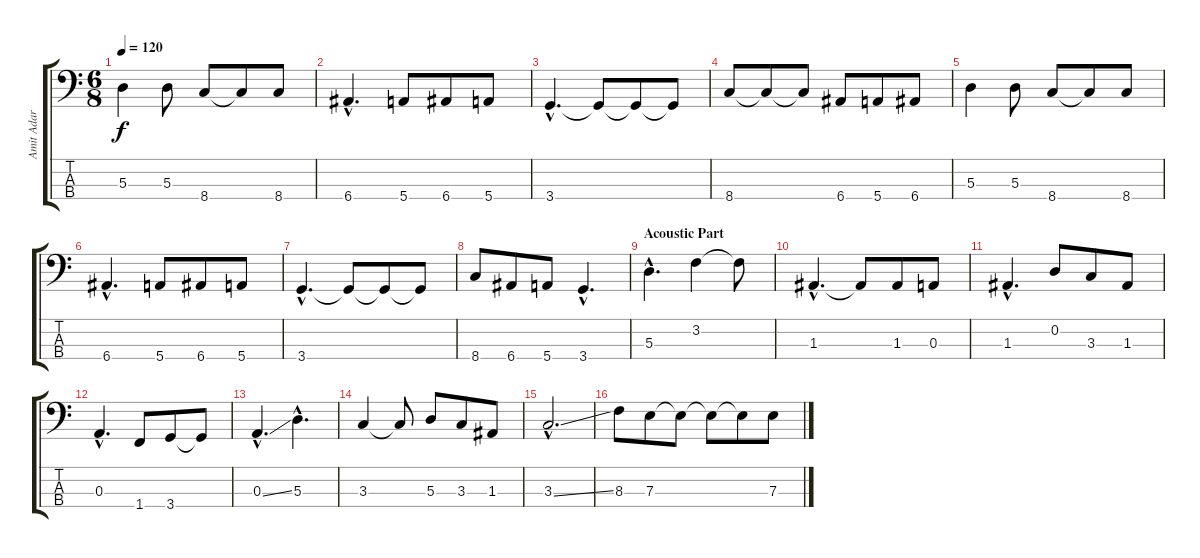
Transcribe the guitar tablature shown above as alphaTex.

\track ("Amit Adar" "Amit Adar") {instrument electricbassfinger}
\staff {score tabs}
\tuning (G2 D2 A1 E1) {hide}
\ts (6 8)
\tempo 120
\clef f4
\ks c
5.3.4{dy f} 5.3.8 8.4.8 8.4{t}.8 8.4.8 |
6.4{hac}.4{d} 5.4.8 6.4.8 5.4.8 |
3.4{hac}.4{d} 3.4{t}.8 3.4{t}.8 3.4{t}.8 |
8.4.8 8.4{t}.8 8.4{t}.8 6.4.8 5.4.8 6.4.8 |
5.3.4 5.3.8 8.4.8 8.4{t}.8 8.4.8 |
6.4{hac}.4{d} 5.4.8 6.4.8 5.4.8 |
3.4{hac}.4{d} 3.4{t}.8 3.4{t}.8 3.4{t}.8 |
8.4.8 6.4.8 5.4.8 3.4{hac}.4{d} |
\section ("" "Acoustic Part ")
5.3{hac}.4{d} 3.2.4 3.2{t}.8 |
1.3{hac}.4{d} 1.3{t}.8 1.3.8 0.3.8 |
1.3{hac}.4{d} 0.2.8 3.3.8 1.3.8 |
0.3{hac}.4{d} 1.4.8 3.4.8 3.4{t}.8 |
0.3{ss hac}.4{d} 5.3{hac}.4{d} |
3.3.4 3.3{t}.8 5.3.8 3.3.8 1.3.8 |
3.3{ss hac}.2{d} |
8.3.8 7.3.8 7.3{t}.8 7.3{t}.8 7.3{t}.8 7.3.8
